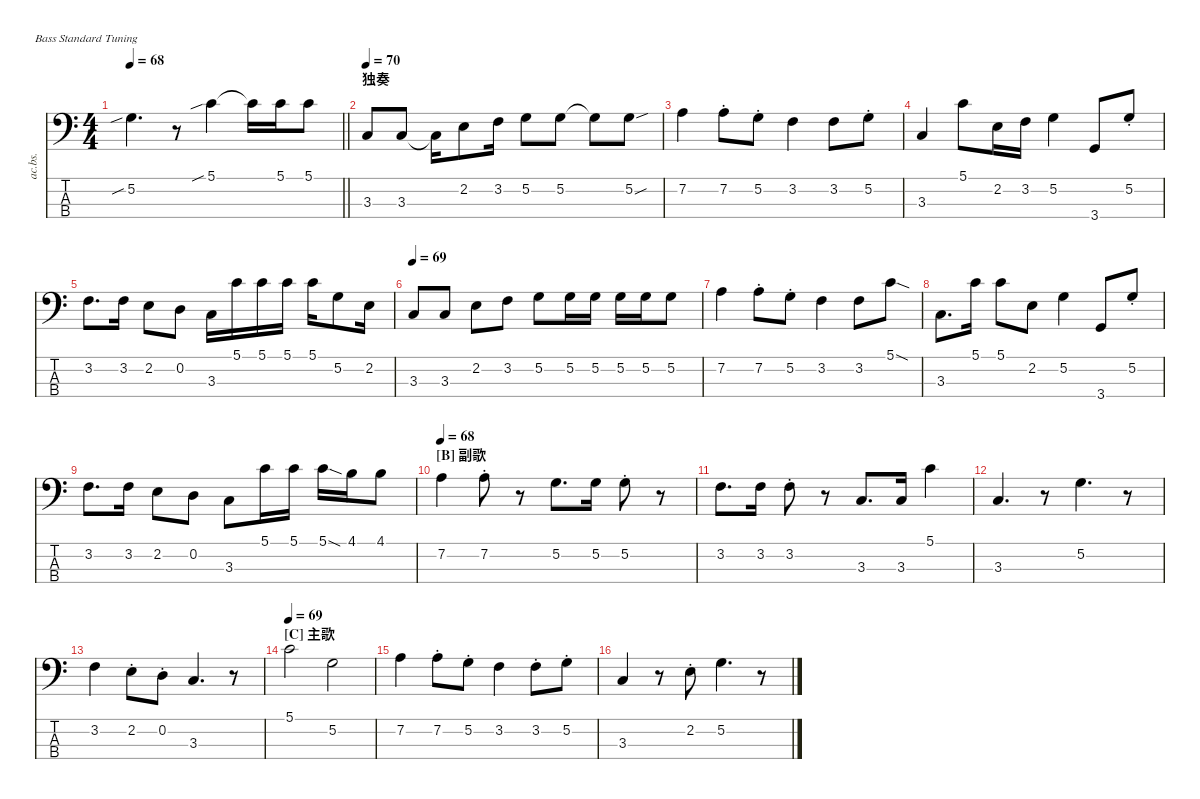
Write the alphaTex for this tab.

\defaultSystemsLayout 4
\hideDynamics
\bracketExtendMode nobrackets
\track ("Acoustic Bass" "ac.bs.") {mute instrument acousticbass}
\staff {score tabs}
\tuning (G2 D2 A1 E1)
\ts (4 4)
\tempo 68
\clef f4
\barLineRight lightlight
\ks c
5.2{sib}.4{d dy mf beam Down} r.8{beam Down} 5.1{sib}.4{beam Down} 5.1{t}.16{beam Down} 5.1.16{beam Down} 5.1.8{beam Down} |
\section ("" "独奏")
\tempo 70
3.3.8{beam Up} 3.3.8{beam Up} 3.3{t}.16{beam Down} 2.2.8{beam Down} 3.2.16{beam Down} 5.2.8{beam Down} 5.2.8{beam Down} 5.2{t}.8{beam Down} 5.2{sou}.8{beam Down} |
7.2.4{beam Down} 7.2{st}.8{beam Down} 5.2{st}.8{beam Down} 3.2.4{beam Down} 3.2.8{beam Down} 5.2{st}.8{beam Down} |
3.3.4{beam Up} 5.1.8{beam Down} 2.2.16{beam Down} 3.2.16{beam Down} 5.2.4{beam Down} 3.4.8{beam Up} 5.2{st}.8{beam Up} |
3.2.8{d beam Down} 3.2.16{beam Down} 2.2.8{beam Down} 0.2.8{beam Down} 3.3.16{beam Down} 5.1.16{beam Down} 5.1.16{beam Down} 5.1.16{beam Down} 5.1.16{beam Down} 5.2.8{beam Down} 2.2.16{beam Down} |
\tempo 69
3.3.8{beam Up} 3.3.8{beam Up} 2.2.8{beam Down} 3.2.8{beam Down} 5.2.8{beam Down} 5.2.16{beam Down} 5.2.16{beam Down} 5.2.16{beam Down} 5.2.16{beam Down} 5.2.8{beam Down} |
7.2.4{beam Down} 7.2{st}.8{beam Down} 5.2{st}.8{beam Down} 3.2.4{beam Down} 3.2.8{beam Down} 5.1{sod}.8{beam Down} |
3.3.8{d beam Down} 5.1.16{beam Down} 5.1.8{beam Down} 2.2.8{beam Down} 5.2.4{beam Down} 3.4.8{beam Up} 5.2{st}.8{beam Up} |
3.2.8{d beam Down} 3.2.16{beam Down} 2.2.8{beam Down} 0.2.8{beam Down} 3.3.8{beam Down} 5.1.16{beam Down} 5.1.16{beam Down} 5.1{sod}.16{beam Down} 4.1.16{beam Down} 4.1.8{beam Down} |
\section ("B" "副歌")
\tempo 68
7.2.4{beam Down} 7.2{st}.8{beam Down} r.8{beam Down} 5.2.8{d beam Down} 5.2.16{beam Down} 5.2{st}.8{beam Down} r.8{beam Down} |
3.2.8{d beam Down} 3.2.16{beam Down} 3.2{st}.8{beam Down} r.8{beam Down} 3.3.8{d beam Up} 3.3.16{beam Up} 5.1.4{beam Down} |
3.3.4{d beam Up} r.8{beam Down} 5.2.4{d beam Down} r.8{beam Down} |
3.2.4{beam Down} 2.2{st}.8{beam Down} 0.2{st}.8{beam Down} 3.3.4{d beam Up} r.8{beam Down} |
\section ("C" "主歌")
\tempo 69
5.1.2{beam Down} 5.2.2{beam Down} |
7.2.4{beam Down} 7.2{st}.8{beam Down} 5.2{st}.8{beam Down} 3.2.4{beam Down} 3.2{st}.8{beam Down} 5.2{st}.8{beam Down} |
3.3.4{beam Up} r.8{beam Down} 2.2{st}.8{beam Down} 5.2.4{d beam Down} r.8{beam Down}
